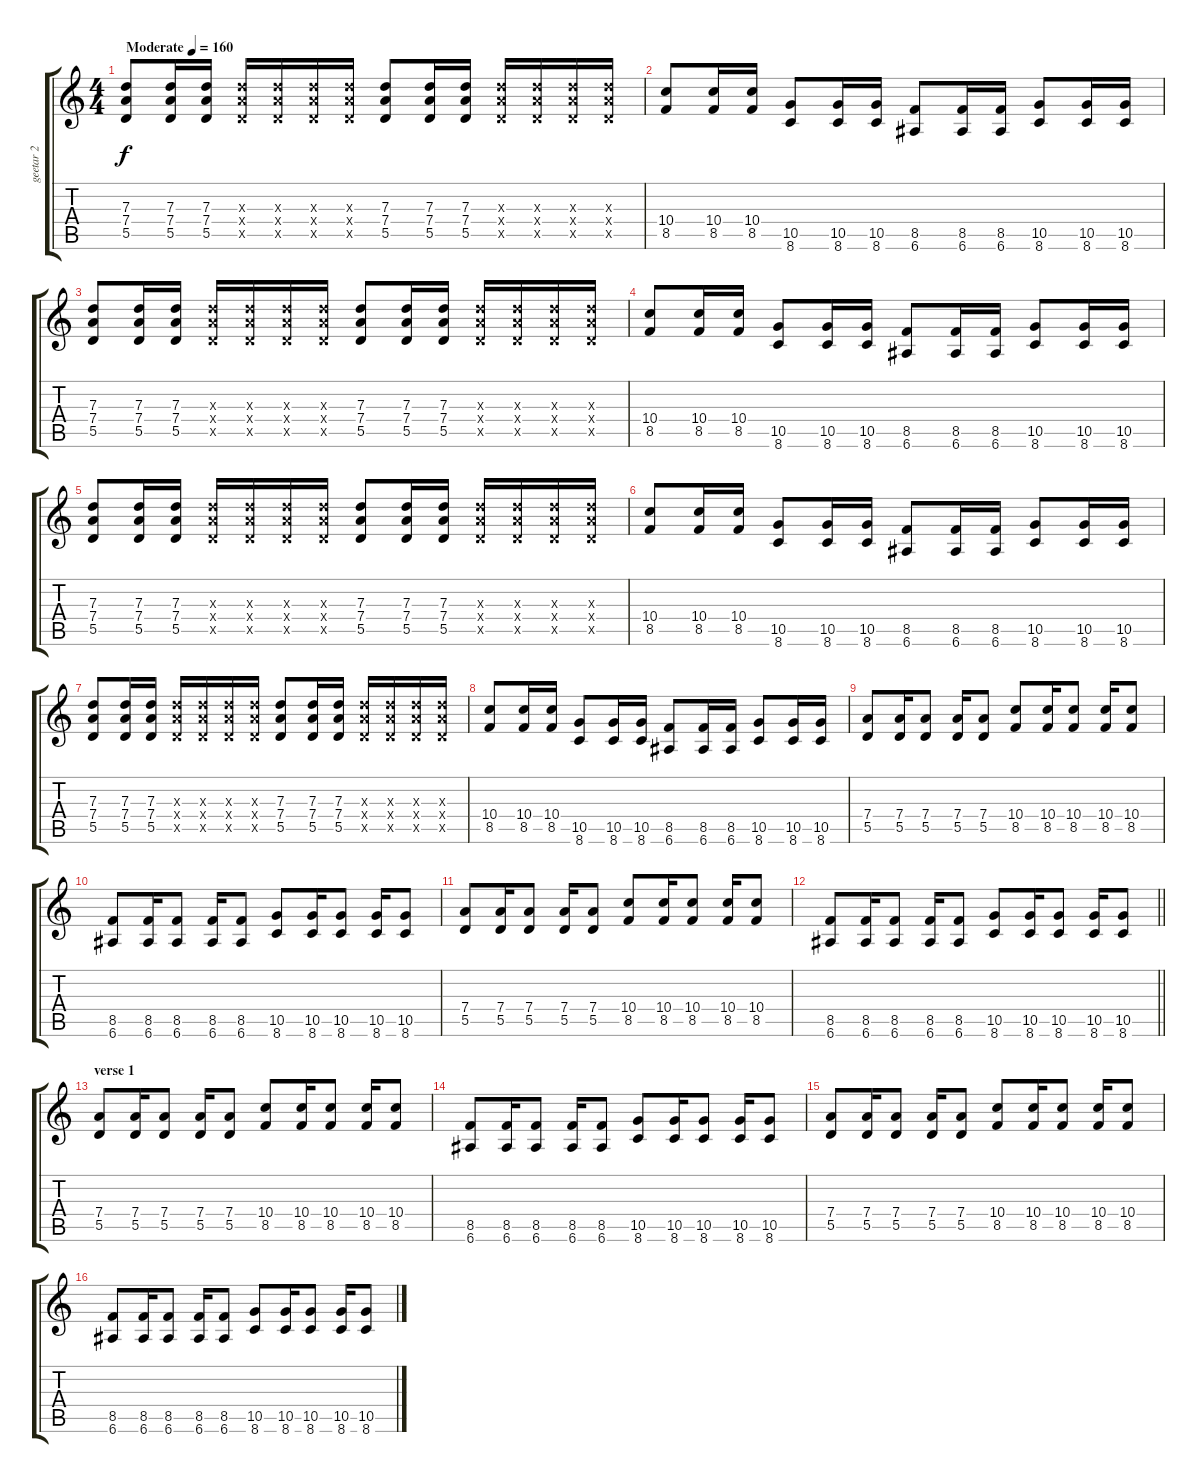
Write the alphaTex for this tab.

\track ("geetar 2" "geetar 2") {instrument distortionguitar}
\staff {score tabs}
\tuning (E4 B3 G3 D3 A2 E2) {hide}
\ts (4 4)
\tempo (160 "Moderate")
\clef g2
\ks c
(7.3 7.4 5.5).8{dy f instrument distortionguitar} (7.3 7.4 5.5).16 (7.3 7.4 5.5).16 (7.3{x} 7.4{x} 5.5{x}).16 (7.3{x} 7.4{x} 5.5{x}).16 (7.3{x} 7.4{x} 5.5{x}).16 (7.3{x} 7.4{x} 5.5{x}).16 (7.3 7.4 5.5).8 (7.3 7.4 5.5).16 (7.3 7.4 5.5).16 (7.3{x} 7.4{x} 5.5{x}).16 (7.3{x} 7.4{x} 5.5{x}).16 (7.3{x} 7.4{x} 5.5{x}).16 (7.3{x} 7.4{x} 5.5{x}).16 |
(10.4 8.5).8 (10.4 8.5).16 (10.4 8.5).16 (10.5 8.6).8 (10.5 8.6).16 (10.5 8.6).16 (8.5 6.6).8 (8.5 6.6).16 (8.5 6.6).16 (10.5 8.6).8 (10.5 8.6).16 (10.5 8.6).16 |
(7.3 7.4 5.5).8 (7.3 7.4 5.5).16 (7.3 7.4 5.5).16 (7.3{x} 7.4{x} 5.5{x}).16 (7.3{x} 7.4{x} 5.5{x}).16 (7.3{x} 7.4{x} 5.5{x}).16 (7.3{x} 7.4{x} 5.5{x}).16 (7.3 7.4 5.5).8 (7.3 7.4 5.5).16 (7.3 7.4 5.5).16 (7.3{x} 7.4{x} 5.5{x}).16 (7.3{x} 7.4{x} 5.5{x}).16 (7.3{x} 7.4{x} 5.5{x}).16 (7.3{x} 7.4{x} 5.5{x}).16 |
(10.4 8.5).8 (10.4 8.5).16 (10.4 8.5).16 (10.5 8.6).8 (10.5 8.6).16 (10.5 8.6).16 (8.5 6.6).8 (8.5 6.6).16 (8.5 6.6).16 (10.5 8.6).8 (10.5 8.6).16 (10.5 8.6).16 |
(7.3 7.4 5.5).8 (7.3 7.4 5.5).16 (7.3 7.4 5.5).16 (7.3{x} 7.4{x} 5.5{x}).16 (7.3{x} 7.4{x} 5.5{x}).16 (7.3{x} 7.4{x} 5.5{x}).16 (7.3{x} 7.4{x} 5.5{x}).16 (7.3 7.4 5.5).8 (7.3 7.4 5.5).16 (7.3 7.4 5.5).16 (7.3{x} 7.4{x} 5.5{x}).16 (7.3{x} 7.4{x} 5.5{x}).16 (7.3{x} 7.4{x} 5.5{x}).16 (7.3{x} 7.4{x} 5.5{x}).16 |
(10.4 8.5).8 (10.4 8.5).16 (10.4 8.5).16 (10.5 8.6).8 (10.5 8.6).16 (10.5 8.6).16 (8.5 6.6).8 (8.5 6.6).16 (8.5 6.6).16 (10.5 8.6).8 (10.5 8.6).16 (10.5 8.6).16 |
(7.3 7.4 5.5).8 (7.3 7.4 5.5).16 (7.3 7.4 5.5).16 (7.3{x} 7.4{x} 5.5{x}).16 (7.3{x} 7.4{x} 5.5{x}).16 (7.3{x} 7.4{x} 5.5{x}).16 (7.3{x} 7.4{x} 5.5{x}).16 (7.3 7.4 5.5).8 (7.3 7.4 5.5).16 (7.3 7.4 5.5).16 (7.3{x} 7.4{x} 5.5{x}).16 (7.3{x} 7.4{x} 5.5{x}).16 (7.3{x} 7.4{x} 5.5{x}).16 (7.3{x} 7.4{x} 5.5{x}).16 |
(10.4 8.5).8 (10.4 8.5).16 (10.4 8.5).16 (10.5 8.6).8 (10.5 8.6).16 (10.5 8.6).16 (8.5 6.6).8 (8.5 6.6).16 (8.5 6.6).16 (10.5 8.6).8 (10.5 8.6).16 (10.5 8.6).16 |
(7.4 5.5).8 (7.4 5.5).16 (7.4 5.5).8 (7.4 5.5).16 (7.4 5.5).8 (10.4 8.5).8 (10.4 8.5).16 (10.4 8.5).8 (10.4 8.5).16 (10.4 8.5).8 |
(8.5 6.6).8 (8.5 6.6).16 (8.5 6.6).8 (8.5 6.6).16 (8.5 6.6).8 (10.5 8.6).8 (10.5 8.6).16 (10.5 8.6).8 (10.5 8.6).16 (10.5 8.6).8 |
(7.4 5.5).8 (7.4 5.5).16 (7.4 5.5).8 (7.4 5.5).16 (7.4 5.5).8 (10.4 8.5).8 (10.4 8.5).16 (10.4 8.5).8 (10.4 8.5).16 (10.4 8.5).8 |
\barLineRight lightlight
(8.5 6.6).8 (8.5 6.6).16 (8.5 6.6).8 (8.5 6.6).16 (8.5 6.6).8 (10.5 8.6).8 (10.5 8.6).16 (10.5 8.6).8 (10.5 8.6).16 (10.5 8.6).8 |
\section ("" "verse 1")
(7.4 5.5).8 (7.4 5.5).16 (7.4 5.5).8 (7.4 5.5).16 (7.4 5.5).8 (10.4 8.5).8 (10.4 8.5).16 (10.4 8.5).8 (10.4 8.5).16 (10.4 8.5).8 |
(8.5 6.6).8 (8.5 6.6).16 (8.5 6.6).8 (8.5 6.6).16 (8.5 6.6).8 (10.5 8.6).8 (10.5 8.6).16 (10.5 8.6).8 (10.5 8.6).16 (10.5 8.6).8 |
(7.4 5.5).8 (7.4 5.5).16 (7.4 5.5).8 (7.4 5.5).16 (7.4 5.5).8 (10.4 8.5).8 (10.4 8.5).16 (10.4 8.5).8 (10.4 8.5).16 (10.4 8.5).8 |
(8.5 6.6).8 (8.5 6.6).16 (8.5 6.6).8 (8.5 6.6).16 (8.5 6.6).8 (10.5 8.6).8 (10.5 8.6).16 (10.5 8.6).8 (10.5 8.6).16 (10.5 8.6).8
